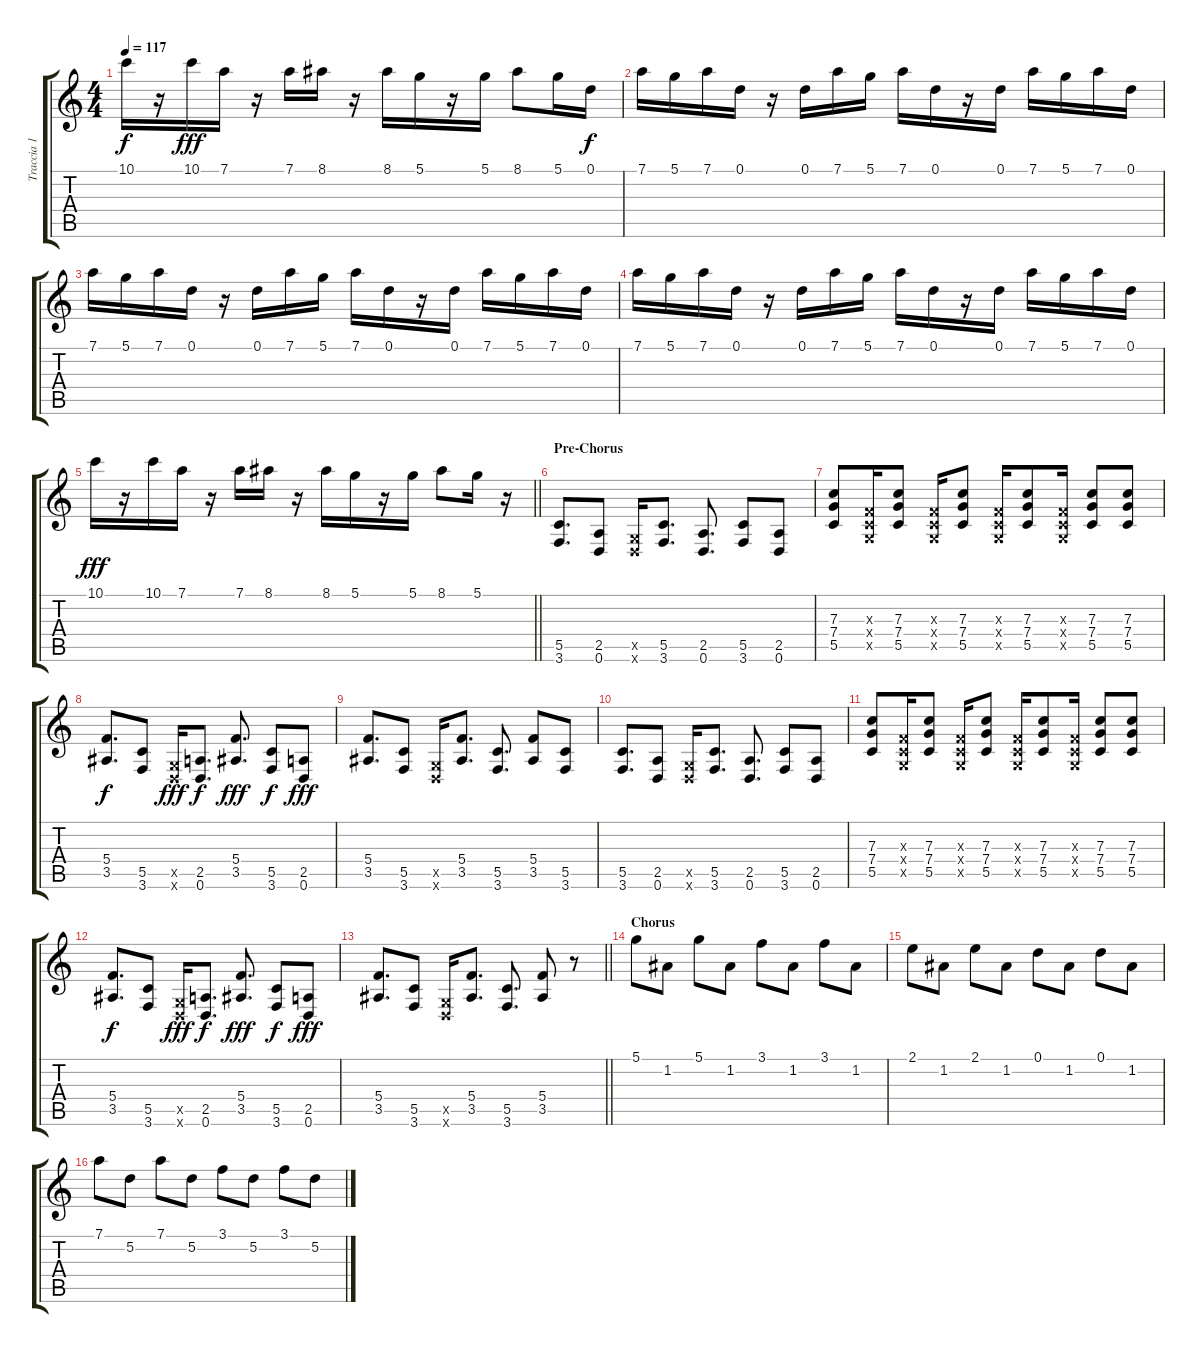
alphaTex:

\track ("Traccia 1" "Traccia 1") {instrument distortionguitar}
\staff {score tabs}
\tuning (D4 A3 F3 C3 G2 D2) {hide}
\ts (4 4)
\tempo 117
\clef g2
\ks c
10.1.16{dy f} r.16 10.1.16{dy fff} 7.1.16 r.16 7.1.16 8.1.16 r.16 8.1.16 5.1.16 r.16 5.1.16 8.1.8 5.1.16 0.1.16{dy f} |
7.1.16 5.1.16 7.1.16 0.1.16 r.16 0.1.16 7.1.16 5.1.16 7.1.16 0.1.16 r.16 0.1.16 7.1.16 5.1.16 7.1.16 0.1.16 |
7.1.16 5.1.16 7.1.16 0.1.16 r.16 0.1.16 7.1.16 5.1.16 7.1.16 0.1.16 r.16 0.1.16 7.1.16 5.1.16 7.1.16 0.1.16 |
7.1.16 5.1.16 7.1.16 0.1.16 r.16 0.1.16 7.1.16 5.1.16 7.1.16 0.1.16 r.16 0.1.16 7.1.16 5.1.16 7.1.16 0.1.16 |
\barLineRight lightlight
10.1.16{dy fff} r.16 10.1.16 7.1.16 r.16 7.1.16 8.1.16 r.16 8.1.16 5.1.16 r.16 5.1.16 8.1.8 5.1.16 r.16 |
\section ("" "Pre-Chorus")
(5.5 3.6).8{d} (2.5 0.6).8 (0.5{x} 0.6{x}).16 (5.5 3.6).8{d} (2.5 0.6).8{d} (5.5 3.6).8 (2.5 0.6).8 |
(7.3 7.4 5.5).8 (0.3{x} 0.4{x} 0.5{x}).16 (7.3 7.4 5.5).8 (0.3{x} 0.4{x} 0.5{x}).16 (7.3 7.4 5.5).8 (0.3{x} 0.4{x} 0.5{x}).16 (7.3 7.4 5.5).8 (0.3{x} 0.4{x} 0.5{x}).16 (7.3 7.4 5.5).8 (7.3 7.4 5.5).8 |
(5.4 3.5).8{d dy f} (5.5 3.6).8 (0.5{x} 0.6{x}).16{dy fff} (2.5 0.6).8{d dy f} (5.4 3.5).8{d dy fff} (5.5 3.6).8{dy f} (2.5 0.6).8{dy fff} |
(5.4 3.5).8{d} (5.5 3.6).8 (0.5{x} 0.6{x}).16 (5.4 3.5).8{d} (5.5 3.6).8{d} (5.4 3.5).8 (5.5 3.6).8 |
(5.5 3.6).8{d} (2.5 0.6).8 (0.5{x} 0.6{x}).16 (5.5 3.6).8{d} (2.5 0.6).8{d} (5.5 3.6).8 (2.5 0.6).8 |
(7.3 7.4 5.5).8 (0.3{x} 0.4{x} 0.5{x}).16 (7.3 7.4 5.5).8 (0.3{x} 0.4{x} 0.5{x}).16 (7.3 7.4 5.5).8 (0.3{x} 0.4{x} 0.5{x}).16 (7.3 7.4 5.5).8 (0.3{x} 0.4{x} 0.5{x}).16 (7.3 7.4 5.5).8 (7.3 7.4 5.5).8 |
(5.4 3.5).8{d dy f} (5.5 3.6).8 (0.5{x} 0.6{x}).16{dy fff} (2.5 0.6).8{d dy f} (5.4 3.5).8{d dy fff} (5.5 3.6).8{dy f} (2.5 0.6).8{dy fff} |
\barLineRight lightlight
(5.4 3.5).8{d} (5.5 3.6).8 (0.5{x} 0.6{x}).16 (5.4 3.5).8{d} (5.5 3.6).8{d} (5.4 3.5).8 r.8 |
\section ("" "Chorus")
5.1.8 1.2.8 5.1.8 1.2.8 3.1.8 1.2.8 3.1.8 1.2.8 |
2.1.8 1.2.8 2.1.8 1.2.8 0.1.8 1.2.8 0.1.8 1.2.8 |
7.1.8 5.2.8 7.1.8 5.2.8 3.1.8 5.2.8 3.1.8 5.2.8
